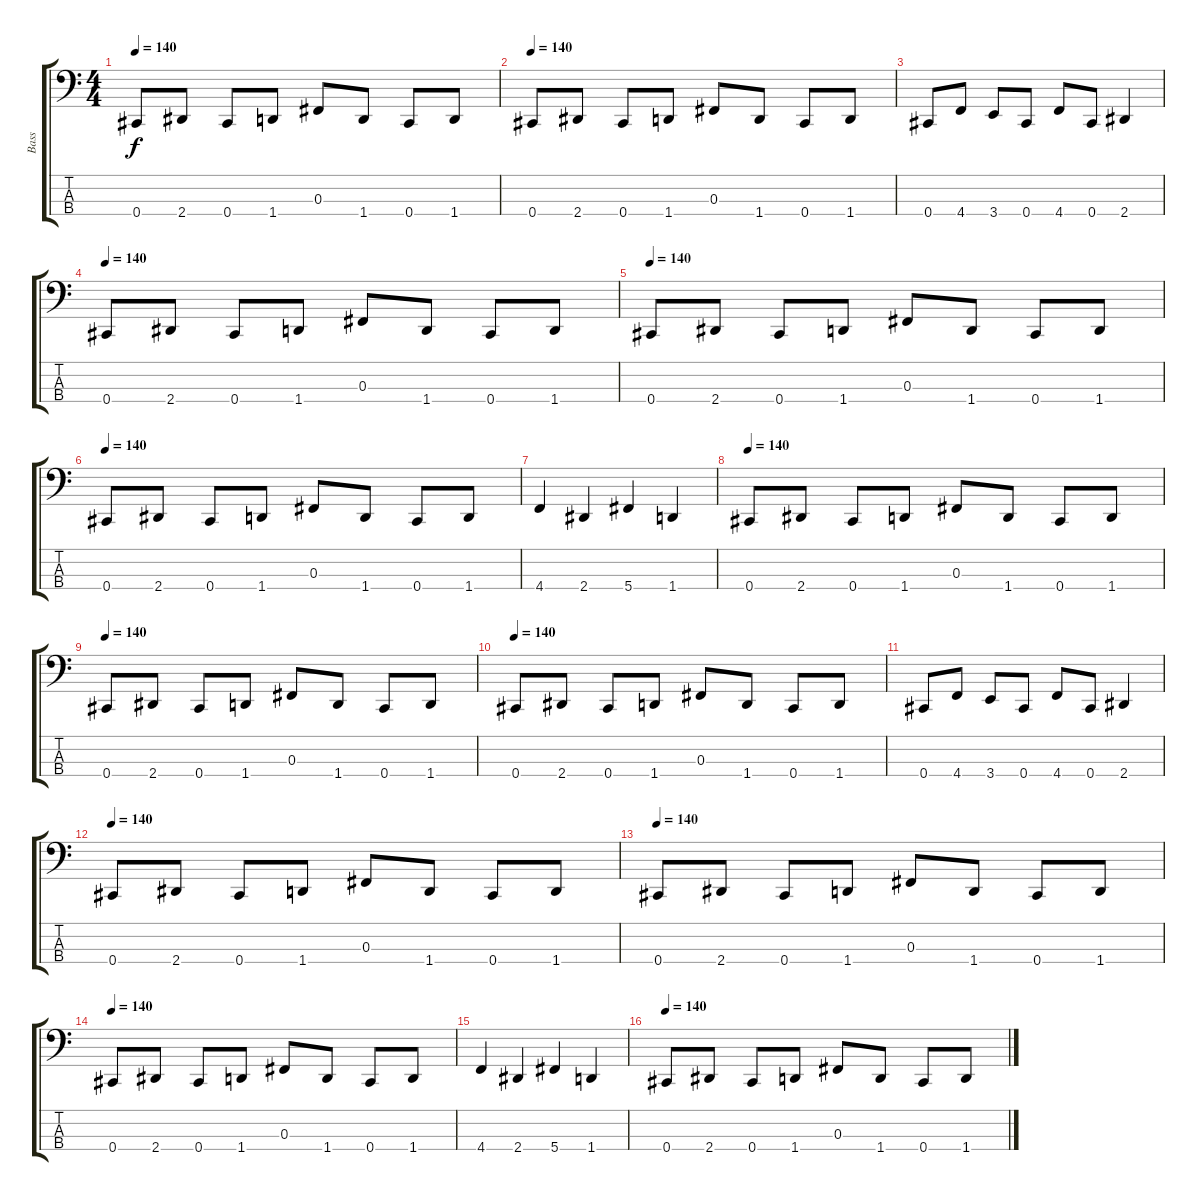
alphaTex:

\track ("Bass" "Bass") {instrument electricbasspick}
\staff {score tabs}
\tuning (E2 B1 Gb1 Db1) {hide}
\ts (4 4)
\tempo 140
\clef f4
\ks c
0.4.8{dy f} 2.4.8 0.4.8 1.4.8 0.3.8 1.4.8 0.4.8 1.4.8 |
\tempo 140
0.4.8 2.4.8 0.4.8 1.4.8 0.3.8 1.4.8 0.4.8 1.4.8 |
0.4.8 4.4.8 3.4.8 0.4.8 4.4.8 0.4.8 2.4.4 |
\tempo 140
0.4.8 2.4.8 0.4.8 1.4.8 0.3.8 1.4.8 0.4.8 1.4.8 |
\tempo 140
0.4.8 2.4.8 0.4.8 1.4.8 0.3.8 1.4.8 0.4.8 1.4.8 |
\tempo 140
0.4.8 2.4.8 0.4.8 1.4.8 0.3.8 1.4.8 0.4.8 1.4.8 |
4.4.4 2.4.4 5.4.4 1.4.4 |
\tempo 140
0.4.8 2.4.8 0.4.8 1.4.8 0.3.8 1.4.8 0.4.8 1.4.8 |
\tempo 140
0.4.8 2.4.8 0.4.8 1.4.8 0.3.8 1.4.8 0.4.8 1.4.8 |
\tempo 140
0.4.8 2.4.8 0.4.8 1.4.8 0.3.8 1.4.8 0.4.8 1.4.8 |
0.4.8 4.4.8 3.4.8 0.4.8 4.4.8 0.4.8 2.4.4 |
\tempo 140
0.4.8 2.4.8 0.4.8 1.4.8 0.3.8 1.4.8 0.4.8 1.4.8 |
\tempo 140
0.4.8 2.4.8 0.4.8 1.4.8 0.3.8 1.4.8 0.4.8 1.4.8 |
\tempo 140
0.4.8 2.4.8 0.4.8 1.4.8 0.3.8 1.4.8 0.4.8 1.4.8 |
4.4.4 2.4.4 5.4.4 1.4.4 |
\tempo 140
0.4.8 2.4.8 0.4.8 1.4.8 0.3.8 1.4.8 0.4.8 1.4.8
